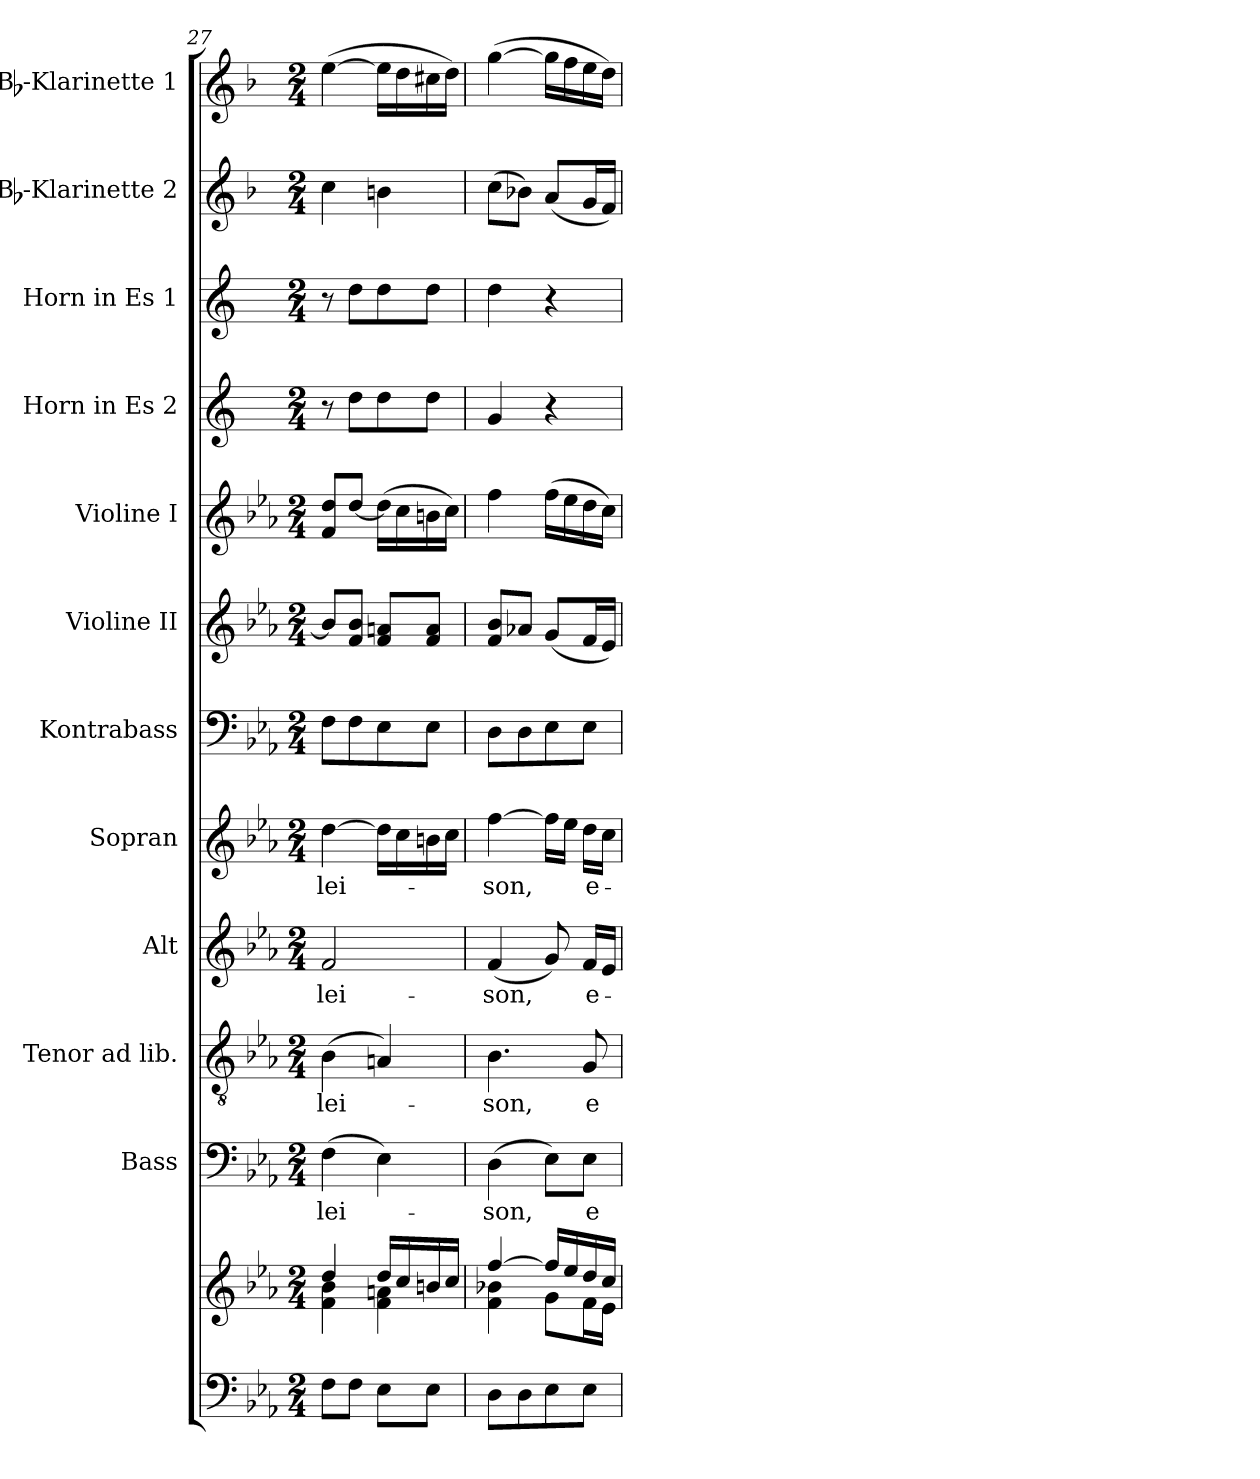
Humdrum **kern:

**kern	**kern	**kern	**text	**kern	**text	**kern	**text	**kern	**text	**kern	**kern	**kern	**kern	**kern	**kern	**kern
*part12	*part12	*part11	*part11	*part10	*part10	*part9	*part9	*part8	*part8	*part7	*part6	*part5	*part4	*part3	*part2	*part1
*staff13	*staff12	*staff11	*staff11	*staff10	*staff10	*staff9	*staff9	*staff8	*staff8	*staff7	*staff6	*staff5	*staff4	*staff3	*staff2	*staff1
*	*	*I"Bass	*	*I"Tenor ad lib.	*	*I"Alt	*	*I"Sopran	*	*I"Kontrabass	*I"Violine II	*I"Violine I	*I"Horn in Es 2	*I"Horn in Es 1	*I"Bb-Klarinette 2	*I"Bb-Klarinette 1
*	*	*I'B.	*	*I'T.	*	*I'A.	*	*I'S.	*	*I'Kb.	*I'Vl. II	*I'Vl. I	*	*	*I'Bb Kl. 2	*I'Bb Kl. 1
*clefF4	*clefG2	*clefF4	*	*clefGv2	*	*clefG2	*	*clefG2	*	*clefF4	*clefG2	*clefG2	*clefG2	*clefG2	*clefG2	*clefG2
*	*	*	*	*	*	*	*	*	*	*ITrd7c12	*	*	*ITrd5c9	*ITrd5c9	*ITrd1c2	*ITrd1c2
*k[b-e-a-]	*k[b-e-a-]	*k[b-e-a-]	*	*k[b-e-a-]	*	*k[b-e-a-]	*	*k[b-e-a-]	*	*k[b-e-a-]	*k[b-e-a-]	*k[b-e-a-]	*k[b-e-a-]	*k[b-e-a-]	*k[b-e-a-]	*k[b-e-a-]
*E-:	*E-:	*E-:	*	*E-:	*	*E-:	*	*E-:	*	*E-:	*E-:	*E-:	*E-:	*E-:	*E-:	*E-:
*M2/4	*M2/4	*M2/4	*	*M2/4	*	*M2/4	*	*M2/4	*	*M2/4	*M2/4	*M2/4	*M2/4	*M2/4	*M2/4	*M2/4
=27	=27	=27	=27	=27	=27	=27	=27	=27	=27	=27	=27	=27	=27	=27	=27	=27
*	*^	*	*	*	*	*	*	*	*	*	*	*	*	*	*	*
!	!	!	!	!LO:LY:b	!	!LO:LY:b	!	!LO:LY:b	!	!LO:LY:b	!	!	!	!	!	!	!
8F\L	4dd/	4f\ 4b-\	(>4F\	-lei-	(>4B-\	-lei-	2f/	-lei-	[4dd\	-lei-	8FF\L	8b-/L]	8f/ 8dd/L	8r	8r	4b-\	(>[4dd\
8F\J	.	.	.	.	.	.	.	.	.	.	8FF\	8f/ 8b-/J	[8dd/J	8f\L	8f\L	.	.
8E-\L	16dd/LL	4f\ 4an\	4E-\)	.	4An/)	.	.	.	16dd\LL]	.	8EE-\	8f/ 8an/L	(>16dd\LL]	8f\	8f\	4an\	16dd\LL]
.	16cc/	.	.	.	.	.	.	.	16cc\	.	.	.	16cc\	.	.	.	16cc\
8E-\J	16bn/	.	.	.	.	.	.	.	16bn\	.	8EE-\J	8f/ 8a/J	16bn\	8f\J	8f\J	.	16bn\
.	16cc/JJ	.	.	.	.	.	.	.	16cc\JJ	.	.	.	16cc\JJ)	.	.	.	16cc\JJ)
!!LO:PB:g=z
=28	=28	=28	=28	=28	=28	=28	=28	=28	=28	=28	=28	=28	=28	=28	=28	=28	=28
!	!	!	!	!LO:LY:b	!	!LO:LY:b	!	!LO:LY:b	!	!LO:LY:b	!	!	!	!	!	!	!
8D\L	[>4ff/	4f\ 4b-X\	(>4D\	-son,	4.B-\	-son,	(<4f/	-son,	[4ff\	-son,	8DD\L	8f/ 8b-/L	4ff\	4B-/	4f\	(>8b-\L	(>[4ff\
8D\	.	.	.	.	.	.	.	.	.	.	8DD\	8a-X/J	.	.	.	8a-X\J)	.
8E-\	16ff/LL]	8g\L	8E-\L)	.	.	.	8g/)	.	16ff\LL]	.	8EE-\	(<8g/L	(>16ff\LL	4r	4r	(<8g/L	16ff\LL]
.	16ee-/	.	.	.	.	.	.	.	16ee-\JJ	.	.	.	16ee-\	.	.	.	16ee-\
!	!	!	!	!LO:LY:b	!	!LO:LY:b	!	!LO:LY:b	!	!LO:LY:b	!	!	!	!	!	!	!
8E-\J	16dd/	16f\L	8E-\J	e-	8G/	e-	16f/LL	e-	16dd\LL	e-	8EE-\J	16f/L	16dd\	.	.	16f/L	16dd\
.	16cc/JJ	16e-\JJ	.	.	.	.	16e-/JJ	.	16cc\JJ	.	.	16e-/JJ)	16cc\JJ)	.	.	16e-/JJ)	16cc\JJ)
*	*v	*v	*	*	*	*	*	*	*	*	*	*	*	*	*	*	*
=	=	=	=	=	=	=	=	=	=	=	=	=	=	=	=	=
*-	*-	*-	*-	*-	*-	*-	*-	*-	*-	*-	*-	*-	*-	*-	*-	*-
